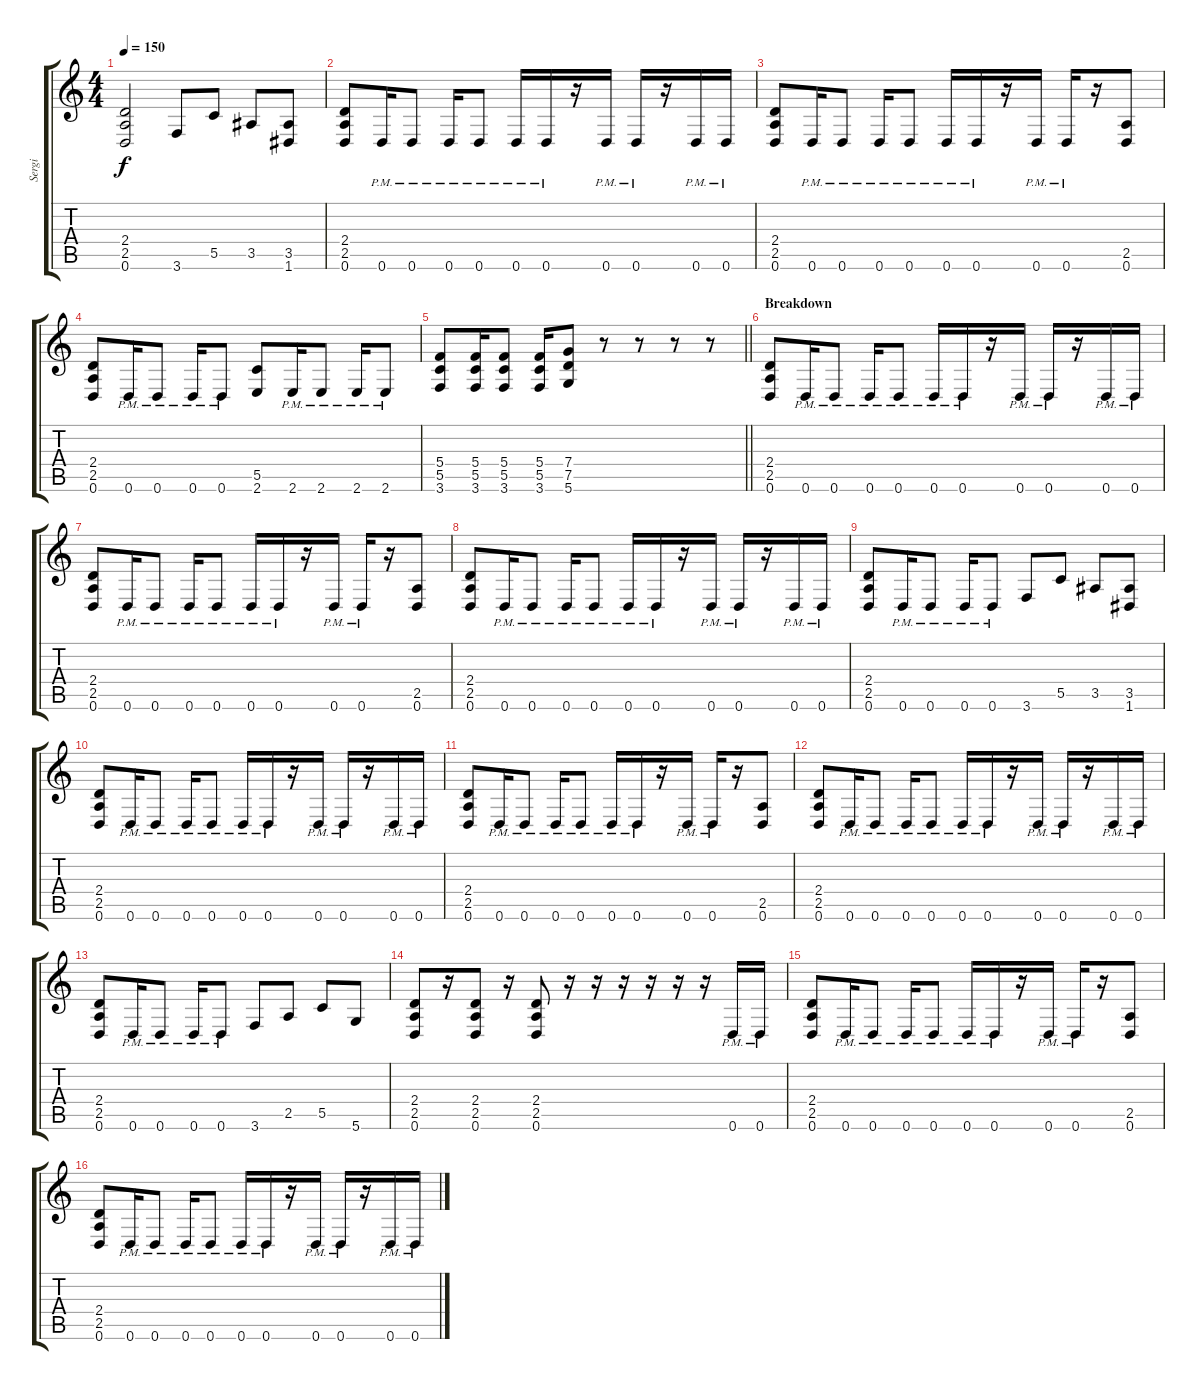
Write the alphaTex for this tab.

\track ("Sergi" "Sergi") {instrument distortionguitar}
\staff {score tabs}
\tuning (D4 A3 F3 C3 G2 D2) {hide}
\ts (4 4)
\tempo 150
\clef g2
\ks c
(2.4 2.5 0.6).2{dy f} 3.6.8 5.5.8 3.5.8 (3.5 1.6).8 |
(2.4 2.5 0.6).8 0.6{pm}.16 0.6{pm}.8 0.6{pm}.16 0.6{pm}.8 0.6{pm}.16 0.6{pm}.16 r.16 0.6{pm}.16 0.6{pm}.16 r.16 0.6{pm}.16 0.6{pm}.16 |
(2.4 2.5 0.6).8 0.6{pm}.16 0.6{pm}.8 0.6{pm}.16 0.6{pm}.8 0.6{pm}.16 0.6{pm}.16 r.16 0.6{pm}.16 0.6{pm}.16 r.16 (2.5 0.6).8 |
(2.4 2.5 0.6).8 0.6{pm}.16 0.6{pm}.8 0.6{pm}.16 0.6{pm}.8 (5.5 2.6).8 2.6{pm}.16 2.6{pm}.8 2.6{pm}.16 2.6{pm}.8 |
\barLineRight lightlight
(5.4 5.5 3.6).8 (5.4 5.5 3.6).16 (5.4 5.5 3.6).8 (5.4 5.5 3.6).16 (7.4 7.5 5.6).8 r.8 r.8 r.8 r.8 |
\section ("" "Breakdown")
(2.4 2.5 0.6).8 0.6{pm}.16 0.6{pm}.8 0.6{pm}.16 0.6{pm}.8 0.6{pm}.16 0.6{pm}.16 r.16 0.6{pm}.16 0.6{pm}.16 r.16 0.6{pm}.16 0.6{pm}.16 |
(2.4 2.5 0.6).8 0.6{pm}.16 0.6{pm}.8 0.6{pm}.16 0.6{pm}.8 0.6{pm}.16 0.6{pm}.16 r.16 0.6{pm}.16 0.6{pm}.16 r.16 (2.5 0.6).8 |
(2.4 2.5 0.6).8 0.6{pm}.16 0.6{pm}.8 0.6{pm}.16 0.6{pm}.8 0.6{pm}.16 0.6{pm}.16 r.16 0.6{pm}.16 0.6{pm}.16 r.16 0.6{pm}.16 0.6{pm}.16 |
(2.4 2.5 0.6).8 0.6{pm}.16 0.6{pm}.8 0.6{pm}.16 0.6{pm}.8 3.6.8 5.5.8 3.5.8 (3.5 1.6).8 |
(2.4 2.5 0.6).8 0.6{pm}.16 0.6{pm}.8 0.6{pm}.16 0.6{pm}.8 0.6{pm}.16 0.6{pm}.16 r.16 0.6{pm}.16 0.6{pm}.16 r.16 0.6{pm}.16 0.6{pm}.16 |
(2.4 2.5 0.6).8 0.6{pm}.16 0.6{pm}.8 0.6{pm}.16 0.6{pm}.8 0.6{pm}.16 0.6{pm}.16 r.16 0.6{pm}.16 0.6{pm}.16 r.16 (2.5 0.6).8 |
(2.4 2.5 0.6).8 0.6{pm}.16 0.6{pm}.8 0.6{pm}.16 0.6{pm}.8 0.6{pm}.16 0.6{pm}.16 r.16 0.6{pm}.16 0.6{pm}.16 r.16 0.6{pm}.16 0.6{pm}.16 |
(2.4 2.5 0.6).8 0.6{pm}.16 0.6{pm}.8 0.6{pm}.16 0.6{pm}.8 3.6.8 2.5.8 5.5.8 5.6.8 |
(2.4 2.5 0.6).8 r.16 (2.4 2.5 0.6).8 r.16 (2.4 2.5 0.6).8 r.16 r.16 r.16 r.16 r.16 r.16 0.6{pm}.16 0.6{pm}.16 |
(2.4 2.5 0.6).8 0.6{pm}.16 0.6{pm}.8 0.6{pm}.16 0.6{pm}.8 0.6{pm}.16 0.6{pm}.16 r.16 0.6{pm}.16 0.6{pm}.16 r.16 (2.5 0.6).8 |
(2.4 2.5 0.6).8 0.6{pm}.16 0.6{pm}.8 0.6{pm}.16 0.6{pm}.8 0.6{pm}.16 0.6{pm}.16 r.16 0.6{pm}.16 0.6{pm}.16 r.16 0.6{pm}.16 0.6{pm}.16
